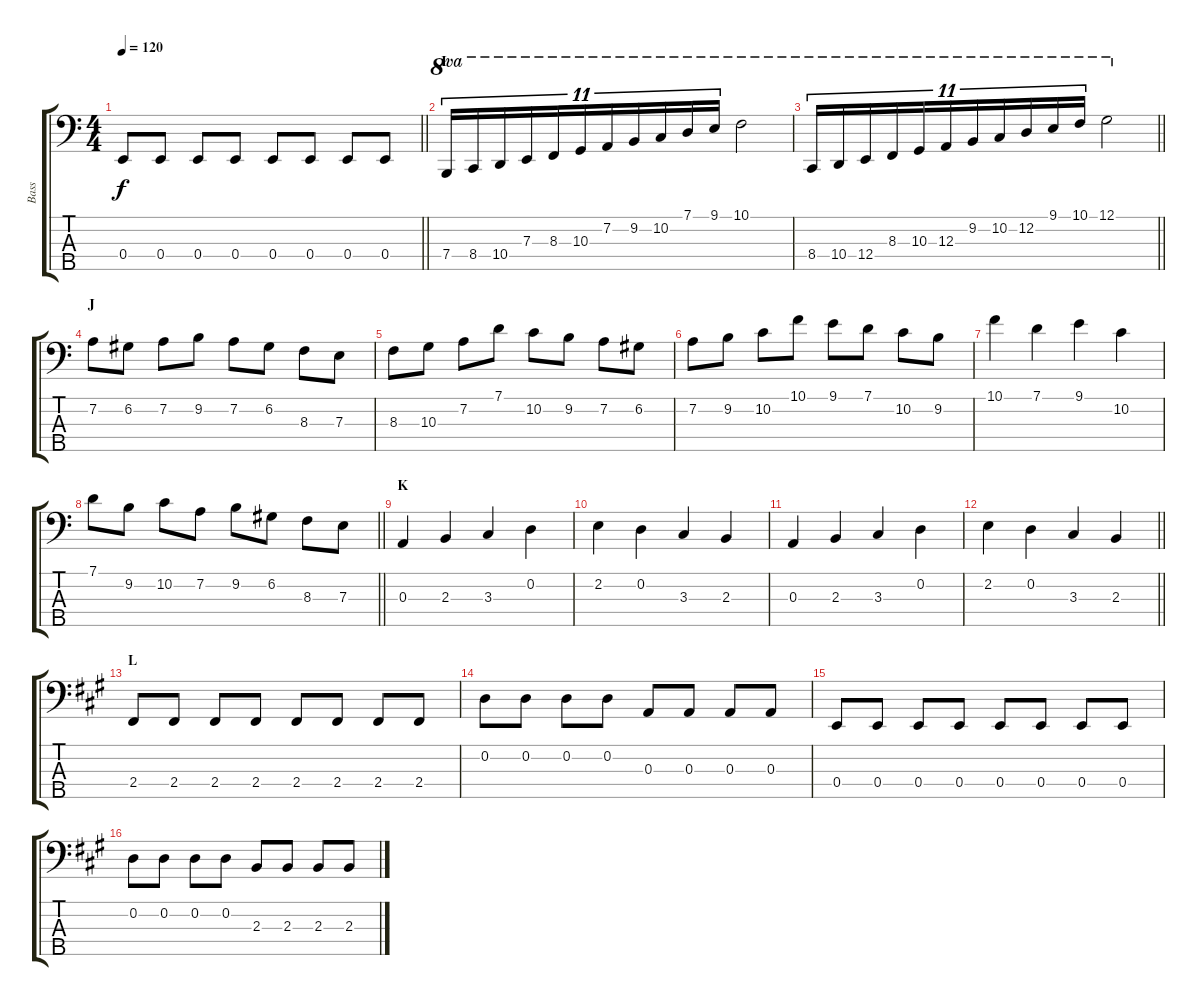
\track ("Bass" "Bass") {instrument electricbassfinger}
\staff {score tabs}
\tuning (G2 D2 A1 E1 B0) {hide}
\ts (4 4)
\tempo 120
\clef f4
\barLineRight lightlight
\ks aminor
0.4{t}.8{dy f} 0.4.8 0.4.8 0.4.8 0.4.8 0.4.8 0.4.8 0.4.8 |
\section ("" "I")
7.4.16{tu (11 8) ot 8va} 8.4.16{tu (11 8) ot 8va} 10.4.16{tu (11 8) ot 8va} 7.3.16{tu (11 8) ot 8va} 8.3.16{tu (11 8) ot 8va} 10.3.16{tu (11 8) ot 8va} 7.2.16{tu (11 8) ot 8va} 9.2.16{tu (11 8) ot 8va} 10.2.16{tu (11 8) ot 8va} 7.1.16{tu (11 8) ot 8va} 9.1.16{tu (11 8) ot 8va} 10.1.2{ot 8va} |
\barLineRight lightlight
8.4.16{tu (11 8) ot 8va} 10.4.16{tu (11 8) ot 8va} 12.4.16{tu (11 8) ot 8va} 8.3.16{tu (11 8) ot 8va} 10.3.16{tu (11 8) ot 8va} 12.3.16{tu (11 8) ot 8va} 9.2.16{tu (11 8) ot 8va} 10.2.16{tu (11 8) ot 8va} 12.2.16{tu (11 8) ot 8va} 9.1.16{tu (11 8) ot 8va} 10.1.16{tu (11 8) ot 8va} 12.1.2{ot 8va} |
\section ("" "J")
7.2.8 6.2.8 7.2.8 9.2.8 7.2.8 6.2.8 8.3.8 7.3.8 |
8.3.8 10.3.8 7.2.8 7.1.8 10.2.8 9.2.8 7.2.8 6.2.8 |
7.2.8 9.2.8 10.2.8 10.1.8 9.1.8 7.1.8 10.2.8 9.2.8 |
10.1.4 7.1.4 9.1.4 10.2.4 |
\barLineRight lightlight
7.1.8 9.2.8 10.2.8 7.2.8 9.2.8 6.2.8 8.3.8 7.3.8 |
\section ("" "K")
0.3.4 2.3.4 3.3.4 0.2.4 |
2.2.4 0.2.4 3.3.4 2.3.4 |
0.3.4 2.3.4 3.3.4 0.2.4 |
\barLineRight lightlight
2.2.4 0.2.4 3.3.4 2.3.4 |
\section ("" "L")
\ks f#minor
2.4.8 2.4.8 2.4.8 2.4.8 2.4.8 2.4.8 2.4.8 2.4.8 |
0.2.8 0.2.8 0.2.8 0.2.8 0.3.8 0.3.8 0.3.8 0.3.8 |
0.4.8 0.4.8 0.4.8 0.4.8 0.4.8 0.4.8 0.4.8 0.4.8 |
0.2.8 0.2.8 0.2.8 0.2.8 2.3.8 2.3.8 2.3.8 2.3.8
